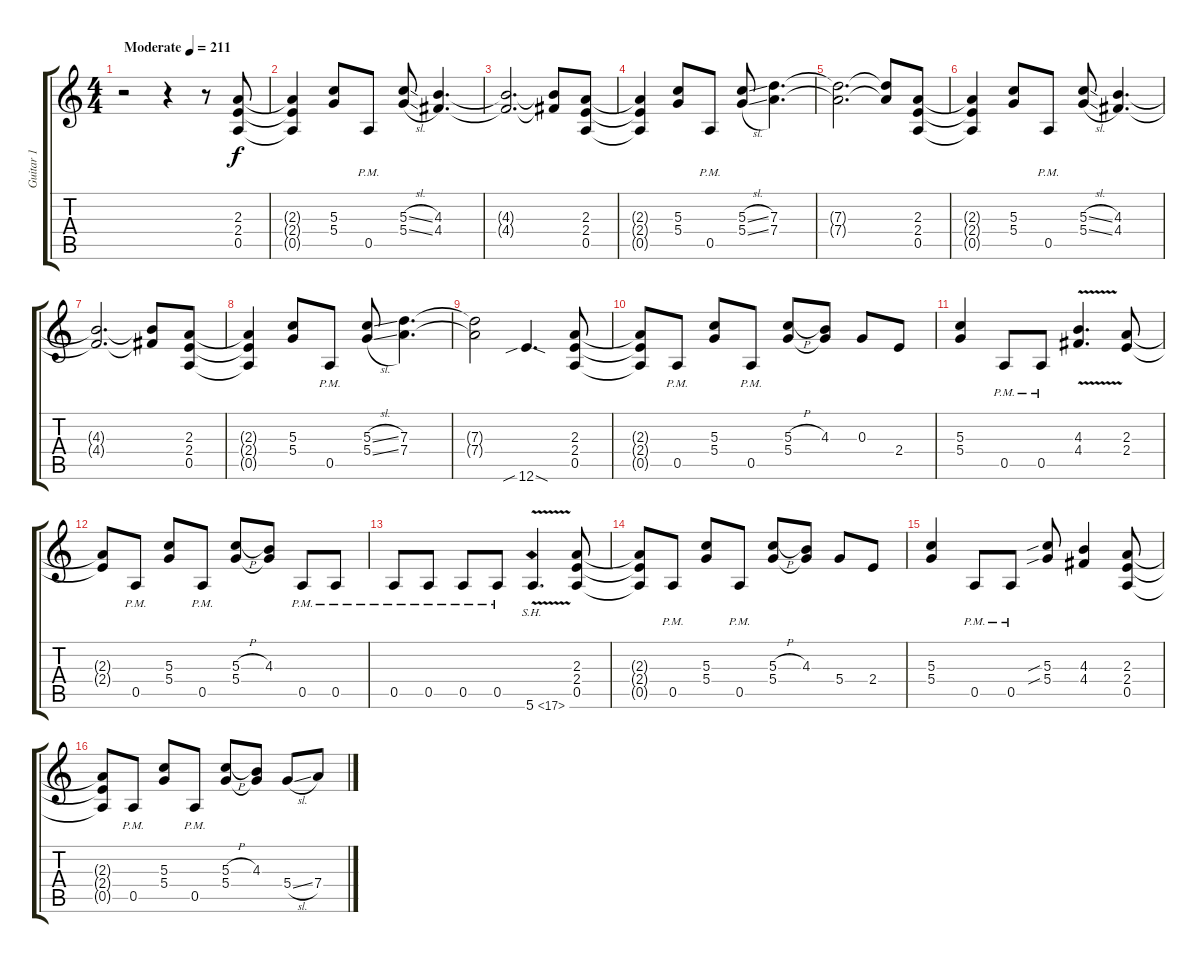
\track ("Guitar 1" "Guitar 1") {instrument overdrivenguitar}
\staff {score tabs}
\tuning (E4 B3 G3 D3 A2 E2) {hide}
\ts (4 4)
\tempo (211 "Moderate")
\clef g2
\ks c
r.2{dy f instrument overdrivenguitar} r.4 r.8 (2.3 2.4 0.5).8 |
(2.3{t} 2.4{t} 0.5{t}).4 (5.3 5.4).8 0.5{pm}.8 (5.3{sl} 5.4{sl}).8 (4.3 4.4).4{d} |
(4.3{t} 4.4{t}).2{d} (4.3{t} 4.4{t}).8 (2.3 2.4 0.5).8 |
(2.3{t} 2.4{t} 0.5{t}).4 (5.3 5.4).8 0.5{pm}.8 (5.3{sl} 5.4{sl}).8 (7.3 7.4).4{d} |
(7.3{t} 7.4{t}).2{d} (7.3{t} 7.4{t}).8 (2.3 2.4 0.5).8 |
(2.3{t} 2.4{t} 0.5{t}).4 (5.3 5.4).8 0.5{pm}.8 (5.3{sl} 5.4{sl}).8 (4.3 4.4).4{d} |
(4.3{t} 4.4{t}).2{d} (4.3{t} 4.4{t}).8 (2.3 2.4 0.5).8 |
(2.3{t} 2.4{t} 0.5{t}).4 (5.3 5.4).8 0.5{pm}.8 (5.3{sl} 5.4{sl}).8 (7.3 7.4).4{d} |
(7.3{t} 7.4{t}).2 12.6{sib sod}.4{d} (2.3 2.4 0.5).8 |
(2.3{t} 2.4{t} 0.5{t}).8 0.5{pm}.8 (5.3 5.4).8 0.5{pm}.8 (5.3{h} 5.4).8 (4.3 5.4{t}).8 0.3.8 2.4.8 |
(5.3 5.4).4 0.5{pm}.8 0.5{pm}.8 (4.3{v} 4.4{v}).4{d} (2.3 2.4).8 |
(2.3{t} 2.4{t}).8 0.5{pm}.8 (5.3 5.4).8 0.5{pm}.8 (5.3{h} 5.4).8 (4.3 5.4{t}).8 0.5{pm}.8 0.5{pm}.8 |
0.5{pm}.8 0.5{pm}.8 0.5{pm}.8 0.5{pm}.8 5.6{sh 12 v}.4{d} (2.3 2.4 0.5).8 |
(2.3{t} 2.4{t} 0.5{t}).8 0.5{pm}.8 (5.3 5.4).8 0.5{pm}.8 (5.3{h} 5.4).8 (4.3 5.4{t}).8 5.4.8 2.4.8 |
(5.3 5.4).4 0.5{pm}.8 0.5{pm}.8 (5.3{sib} 5.4{sib}).8 (4.3 4.4).4 (2.3 2.4 0.5).8 |
(2.3{t} 2.4{t} 0.5{t}).8 0.5{pm}.8 (5.3 5.4).8 0.5{pm}.8 (5.3{h} 5.4).8 (4.3 5.4{t}).8 5.4{sl}.8 7.4.8
